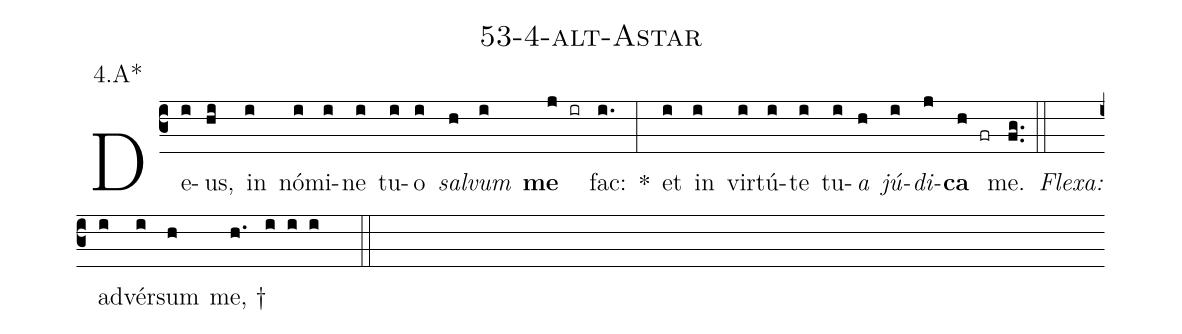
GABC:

name: 53-4-alt-Astar;
annotation: 4.A*;
%%
(c3) De(i)us,(hi) in(i) nó(i)mi(i)ne(i) tu(i)o(i) <i>sal</i>(h)<i>vum</i>(i) <b>me</b>(j ir) fac:(i.) *(:) et(i) in(i) vir(i)tú(i)te(i) tu(i)<i>a</i>(h) <i>jú</i>(i)<i>di</i>(j)<b>ca</b>(h fr) me.(fg..) (::)
<i>Flexa:</i>(////)  ad(i)vér(i)sum(h) me, †(h.// i i i  ::)
